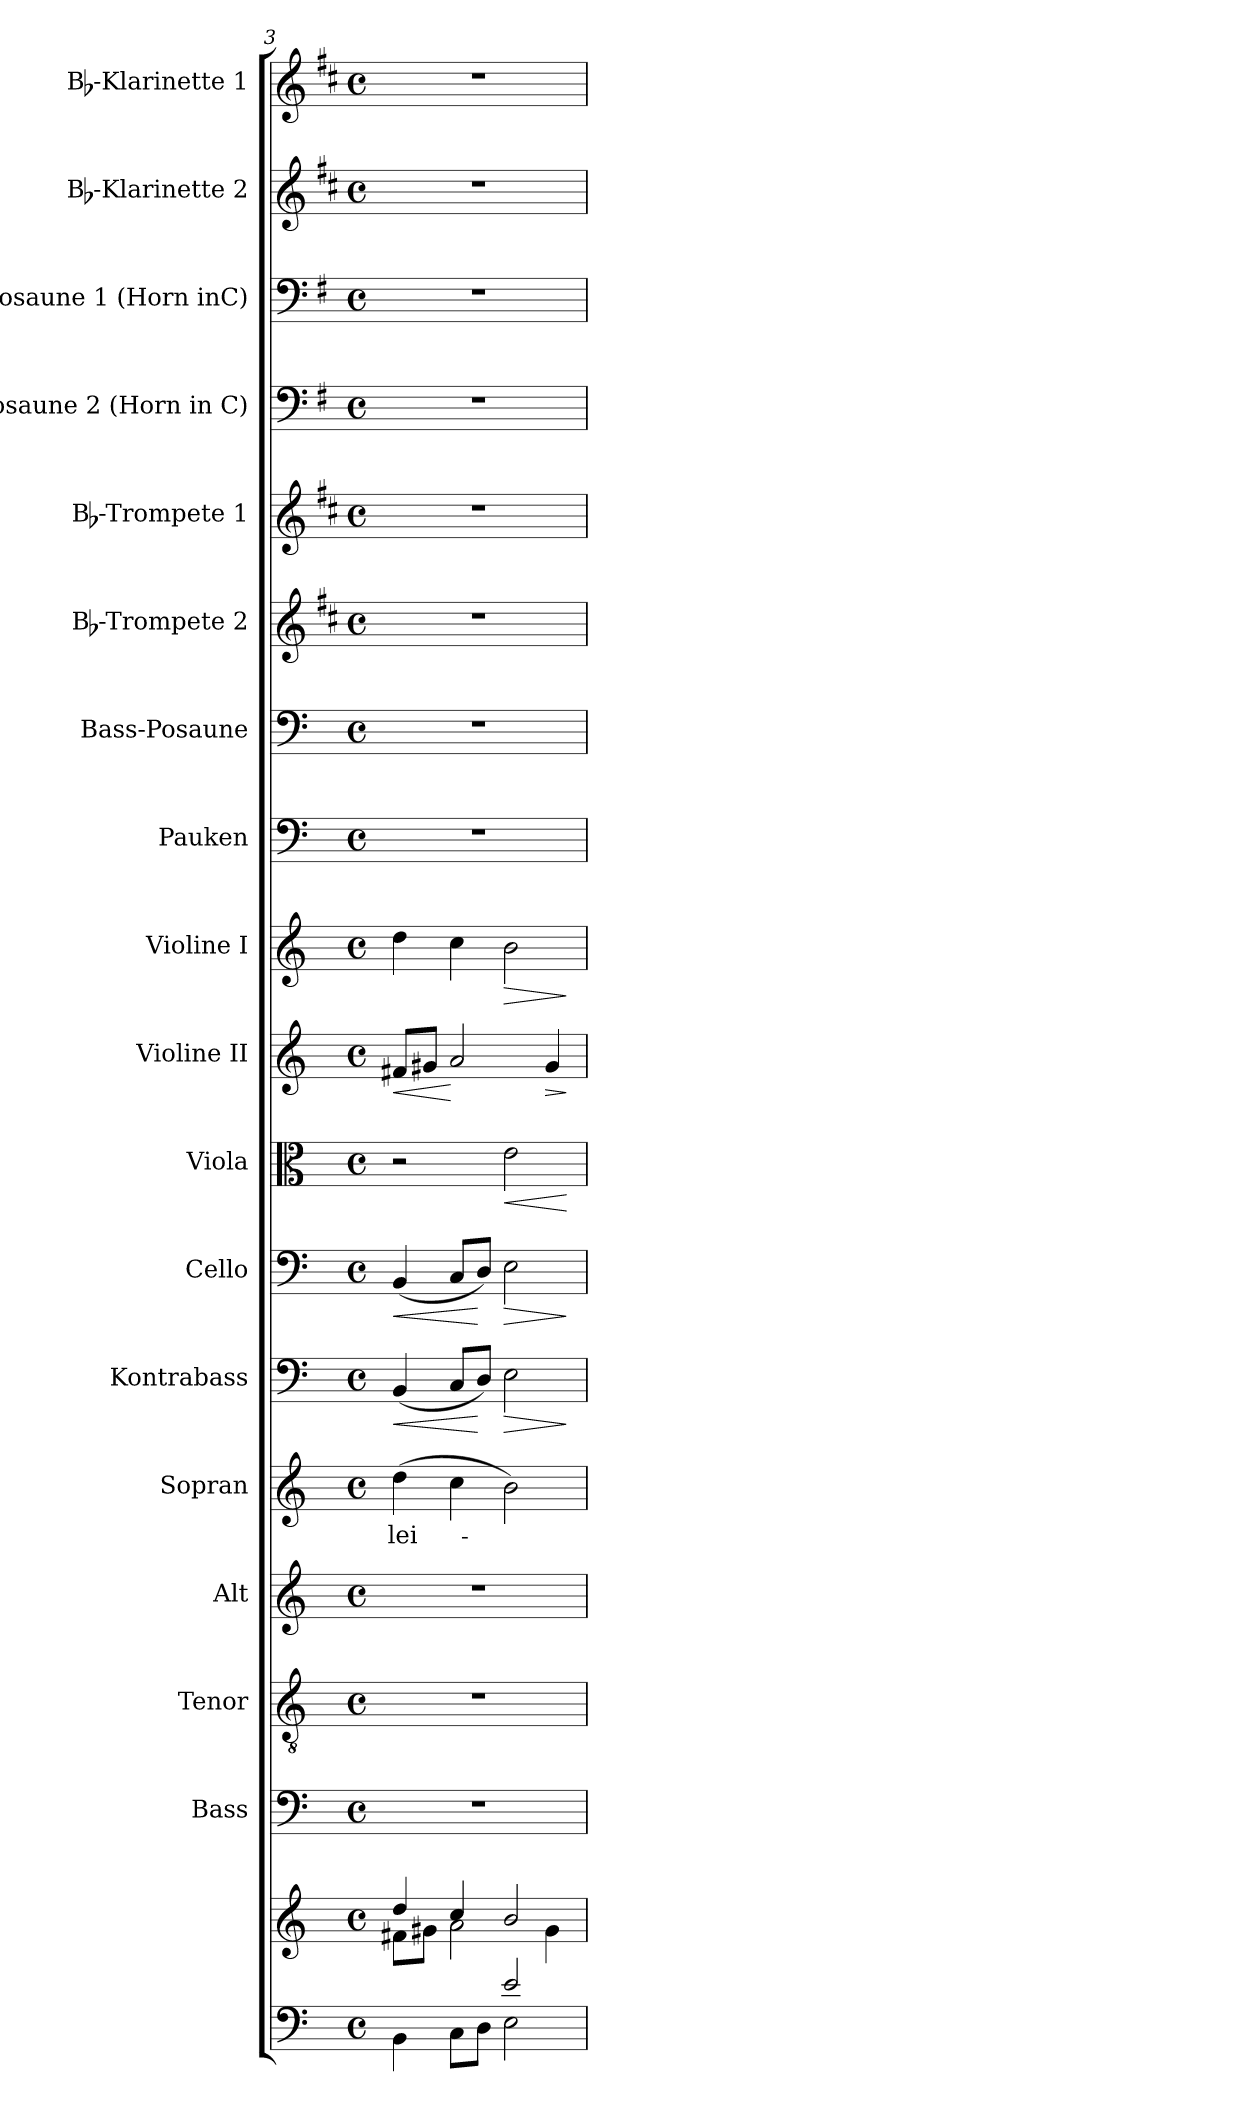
**kern	**kern	**kern	**kern	**kern	**kern	**text	**kern	**dynam	**kern	**dynam	**kern	**dynam	**kern	**dynam	**kern	**dynam	**kern	**kern	**kern	**kern	**kern	**kern	**kern	**kern
*part18	*part18	*part17	*part16	*part15	*part14	*part14	*part13	*part13	*part12	*part12	*part11	*part11	*part10	*part10	*part9	*part9	*part8	*part7	*part6	*part5	*part4	*part3	*part2	*part1
*staff19	*staff18	*staff17	*staff16	*staff15	*staff14	*staff14	*staff13	*staff13	*staff12	*staff12	*staff11	*staff11	*staff10	*staff10	*staff9	*staff9	*staff8	*staff7	*staff6	*staff5	*staff4	*staff3	*staff2	*staff1
*	*	*I"Bass	*I"Tenor	*I"Alt	*I"Sopran	*	*I"Kontrabass	*	*I"Cello	*	*I"Viola	*	*I"Violine II	*	*I"Violine I	*	*I"Pauken	*I"Bass-Posaune	*I"Bb-Trompete 2	*I"Bb-Trompete 1	*I"Posaune 2 (Horn in C)	*I"Posaune 1 (Horn inC)	*I"Bb-Klarinette 2	*I"Bb-Klarinette 1
*	*	*I'B.	*I'T.	*I'A.	*I'S.	*	*I'Kb.	*	*	*	*I'Vla.	*	*I'Vl. II	*	*I'Vl. I	*	*I'Pk.	*I'B-Pos.	*I'Bb Trp. 2	*I'Bb Trp. 1	*I'Pos. 2	*I'Pos. 1	*I'Bb Kl. 2	*I'Bb Kl. 1
*clefF4	*clefG2	*clefF4	*clefGv2	*clefG2	*clefG2	*	*clefF4	*	*clefF4	*	*clefC3	*	*clefG2	*	*clefG2	*	*clefF4	*clefF4	*clefG2	*clefG2	*clefF4	*clefF4	*clefG2	*clefG2
*	*	*	*	*	*	*	*ITrd7c12	*	*	*	*	*	*	*	*	*	*	*	*ITrd1c2	*ITrd1c2	*ITrd4c7	*ITrd4c7	*ITrd1c2	*ITrd1c2
*k[]	*k[]	*k[]	*k[]	*k[]	*k[]	*	*k[]	*	*k[]	*	*k[]	*	*k[]	*	*k[]	*	*k[]	*k[]	*k[]	*k[]	*k[]	*k[]	*k[]	*k[]
*C:	*C:	*C:	*C:	*C:	*C:	*	*C:	*	*C:	*	*C:	*	*C:	*	*C:	*	*C:	*C:	*C:	*C:	*C:	*C:	*C:	*C:
*M4/4	*M4/4	*M4/4	*M4/4	*M4/4	*M4/4	*	*M4/4	*	*M4/4	*	*M4/4	*	*M4/4	*	*M4/4	*	*M4/4	*M4/4	*M4/4	*M4/4	*M4/4	*M4/4	*M4/4	*M4/4
*met(c)	*met(c)	*met(c)	*met(c)	*met(c)	*met(c)	*	*met(c)	*	*met(c)	*	*met(c)	*	*met(c)	*	*met(c)	*	*met(c)	*met(c)	*met(c)	*met(c)	*met(c)	*met(c)	*met(c)	*met(c)
=3	=3	=3	=3	=3	=3	=3	=3	=3	=3	=3	=3	=3	=3	=3	=3	=3	=3	=3	=3	=3	=3	=3	=3	=3
*^	*^	*	*	*	*	*	*	*	*	*	*	*	*	*	*	*	*	*	*	*	*	*	*	*
!	!	!	!	!	!	!	!	!LO:LY:b	!	!LO:HP:b	!	!LO:HP:b	!	!	!	!LO:HP:b	!	!	!	!	!	!	!	!	!	!
2ryy	4BB\	4dd/	8f#X\L	1r	1r	1r	(>4dd\	-lei-	(<4BBB/	<	(<4BB/	<	2r	.	8f#X/L	<	4dd\	.	1r	1r	1r	1r	1r	1r	1r	1r
.	.	.	8g#X\J	.	.	.	.	.	.	.	.	.	.	.	8g#X/J	.	.	.	.	.	.	.	.	.	.	.
.	8C\L	4cc/	2a\	.	.	.	4cc\	.	8CC/L	.	8C/L	.	.	.	2a/	[	4cc\	.	.	.	.	.	.	.	.	.
.	8D\J	.	.	.	.	.	.	.	8DD/J)	[	8D/J)	[	.	.	.	.	.	.	.	.	.	.	.	.	.	.
!	!	!	!	!	!	!	!	!	!	!LO:HP:b	!	!LO:HP:b	!	!LO:HP:b	!	!	!	!LO:HP:b	!	!	!	!	!	!	!	!
2e/	2E\	2b/	.	.	.	.	2b\)	.	2EE\	>	2E\	>	2e\	<	.	.	2b\	>	.	.	.	.	.	.	.	.
!	!	!	!	!	!	!	!	!	!	!	!	!	!	!	!	!LO:HP:b	!	!	!	!	!	!	!	!	!	!
.	.	.	4g#\	.	.	.	.	.	.	.	.	.	.	.	4g#/	>	.	.	.	.	.	.	.	.	.	.
*v	*v	*	*	*	*	*	*	*	*	*	*	*	*	*	*	*	*	*	*	*	*	*	*	*	*	*
*	*v	*v	*	*	*	*	*	*	*	*	*	*	*	*	*	*	*	*	*	*	*	*	*	*	*
.	.	.	.	.	.	.	.	]	.	]	.	[	.	]	.	]	.	.	.	.	.	.	.	.
=	=	=	=	=	=	=	=	=	=	=	=	=	=	=	=	=	=	=	=	=	=	=	=	=
*-	*-	*-	*-	*-	*-	*-	*-	*-	*-	*-	*-	*-	*-	*-	*-	*-	*-	*-	*-	*-	*-	*-	*-	*-
